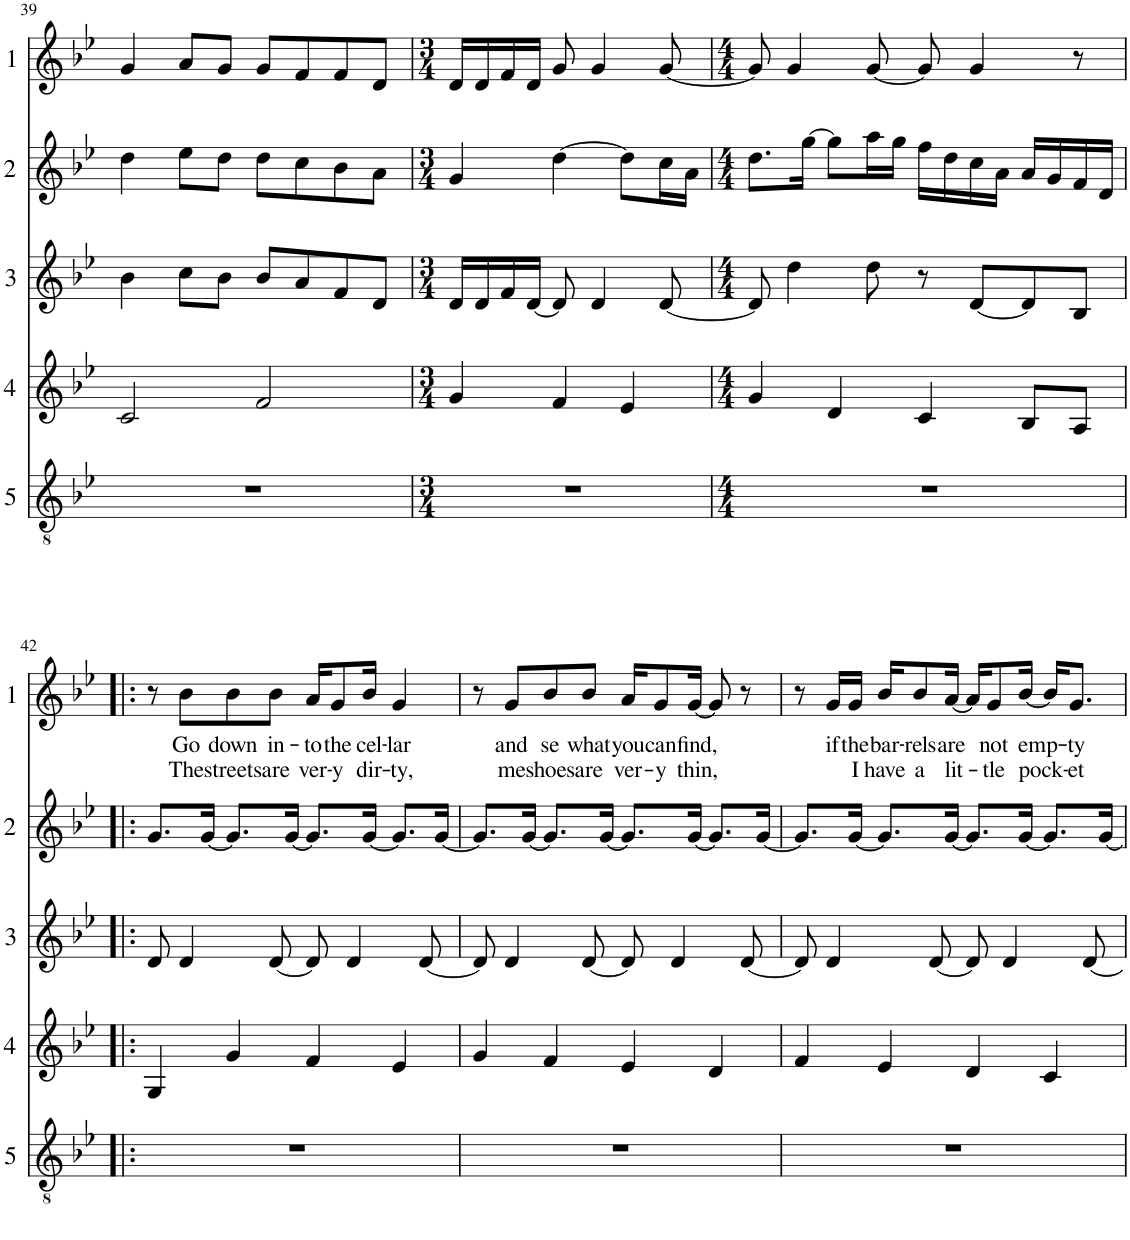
**kern	**kern	**kern	**kern	**kern	**text	**text
*part5	*part4	*part3	*part2	*part1	*part1	*part1
*staff5	*staff4	*staff3	*staff2	*staff1	*staff1	*staff1
*I"Hlas 5	*I"Hlas 4	*I"Hlas 3	*I"Hlas 2	*I"Hlas 1	*	*
!!LO:PB:g=z
*clefGv2	*clefG2	*clefG2	*clefG2	*clefG2	*	*
*Trd-7c-12	*	*	*	*	*	*
*k[b-e-]	*k[b-e-]	*k[b-e-]	*k[b-e-]	*k[b-e-]	*	*
*M4/4	*M4/4	*M4/4	*M4/4	*M4/4	*	*
=39	=39	=39	=39	=39	=39	=39
1r	2c/	4b-\	4dd\	4g/	.	.
.	.	8cc\L	8ee-\L	8a/L	.	.
.	.	8b-\J	8dd\J	8g/J	.	.
.	2f/	8b-/L	8dd\L	8g/L	.	.
.	.	8a/	8cc\	8f/	.	.
.	.	8f/	8b-\	8f/	.	.
.	.	8d/J	8a\J	8d/J	.	.
=40	=40	=40	=40	=40	=40	=40
*M3/4	*M3/4	*M3/4	*M3/4	*M3/4	*	*
2.r	4g/	16d/LL	4g/	16d/LL	.	.
.	.	16d/	.	16d/	.	.
.	.	16f/	.	16f/	.	.
.	.	[16d/JJ	.	16d/JJ	.	.
.	4f/	8d/]	[4dd\	8g/	.	.
.	.	4d/	.	4g/	.	.
.	4e-/	.	8dd\L]	.	.	.
.	.	[8d/	16cc\L	[8g/	.	.
.	.	.	16a\JJ	.	.	.
=41	=41	=41	=41	=41	=41	=41
*M4/4	*M4/4	*M4/4	*M4/4	*M4/4	*	*
1r	4g/	8d/]	8.dd\L	8g/]	.	.
.	.	4dd\	.	4g/	.	.
.	.	.	[16gg\Jk	.	.	.
.	4d/	.	8gg\L]	.	.	.
.	.	8dd\	16aa\L	[8g/	.	.
.	.	.	16gg\JJ	.	.	.
.	4c/	8r	16ff\LL	8g/]	.	.
.	.	.	16dd\	.	.	.
.	.	[8d/L	16cc\	4g/	.	.
.	.	.	16a\JJ	.	.	.
.	8B-/L	8d/]	16a/LL	.	.	.
.	.	.	16g/	.	.	.
.	8A/J	8B-/J	16f/	8r	.	.
.	.	.	16d/JJ	.	.	.
!!LO:LB:g=z
=42!|:	=42!|:	=42!|:	=42!|:	=42!|:	=42!|:	=42!|:
1r	4G/	8d/	8.g/L	8r	.	.
!	!	!	!	!	!LO:LY:b	!LO:LY:b
.	.	4d/	.	8b-\L	Go	The
.	.	.	[16g/Jk	.	.	.
!	!	!	!	!	!LO:LY:b	!LO:LY:b
.	4g/	.	8.g/L]	8b-\	down	streets
!	!	!	!	!	!LO:LY:b	!LO:LY:b
.	.	[8d/	.	8b-\J	in-	are
.	.	.	[16g/Jk	.	.	.
!	!	!	!	!	!LO:LY:b	!LO:LY:b
.	4f/	8d/]	8.g/L]	16a/KL	-to	ver-
!	!	!	!	!	!LO:LY:b	!LO:LY:b
.	.	.	.	8g/	the	-y
.	.	4d/	.	.	.	.
!	!	!	!	!	!LO:LY:b	!LO:LY:b
.	.	.	[16g/Jk	16b-/Jk	cel-	dir-
!	!	!	!	!	!LO:LY:b	!LO:LY:b
.	4e-/	.	8.g/L]	4g/	-lar	-ty,
.	.	[8d/	.	.	.	.
.	.	.	[16g/Jk	.	.	.
=43	=43	=43	=43	=43	=43	=43
1r	4g/	8d/]	8.g/L]	8r	.	.
!	!	!	!	!	!LO:LY:b	!LO:LY:b
.	.	4d/	.	8g/L	and	me
.	.	.	[16g/Jk	.	.	.
!	!	!	!	!	!LO:LY:b	!LO:LY:b
.	4f/	.	8.g/L]	8b-/	se	shoes
!	!	!	!	!	!LO:LY:b	!LO:LY:b
.	.	[8d/	.	8b-/J	what	are
.	.	.	[16g/Jk	.	.	.
!	!	!	!	!	!LO:LY:b	!LO:LY:b
.	4e-/	8d/]	8.g/L]	16a/KL	you	ver-
!	!	!	!	!	!LO:LY:b	!LO:LY:b
.	.	.	.	8g/	can	-y
.	.	4d/	.	.	.	.
!	!	!	!	!	!LO:LY:b	!LO:LY:b
.	.	.	[16g/Jk	[16g/Jk	find,	thin,
.	4d/	.	8.g/L]	8g/]	.	.
.	.	[8d/	.	8r	.	.
.	.	.	[16g/Jk	.	.	.
=44	=44	=44	=44	=44	=44	=44
1r	4f/	8d/]	8.g/L]	8r	.	.
!	!	!	!	!	!LO:LY:b	!
.	.	4d/	.	16g/LL	if	.
!	!	!	!	!	!LO:LY:b	!LO:LY:b
.	.	.	[16g/Jk	16g/JJ	the	I
!	!	!	!	!	!LO:LY:b	!LO:LY:b
.	4e-/	.	8.g/L]	16b-/KL	bar-	have
!	!	!	!	!	!LO:LY:b	!LO:LY:b
.	.	.	.	8b-/	-rels	a
.	.	[8d/	.	.	.	.
!	!	!	!	!	!LO:LY:b	!LO:LY:b
.	.	.	[16g/Jk	[16a/Jk	are	lit-
.	4d/	8d/]	8.g/L]	16a/KL]	.	.
!	!	!	!	!	!LO:LY:b	!LO:LY:b
.	.	.	.	8g/	not	-tle
.	.	4d/	.	.	.	.
!	!	!	!	!	!LO:LY:b	!LO:LY:b
.	.	.	[16g/Jk	[16b-/Jk	emp-	pock-
.	4c/	.	8.g/L]	16b-/KL]	.	.
!	!	!	!	!	!LO:LY:b	!LO:LY:b
.	.	.	.	8.g/J	-ty	-et
.	.	[8d/	.	.	.	.
.	.	.	[16g/Jk	.	.	.
=	=	=	=	=	=	=
*-	*-	*-	*-	*-	*-	*-
